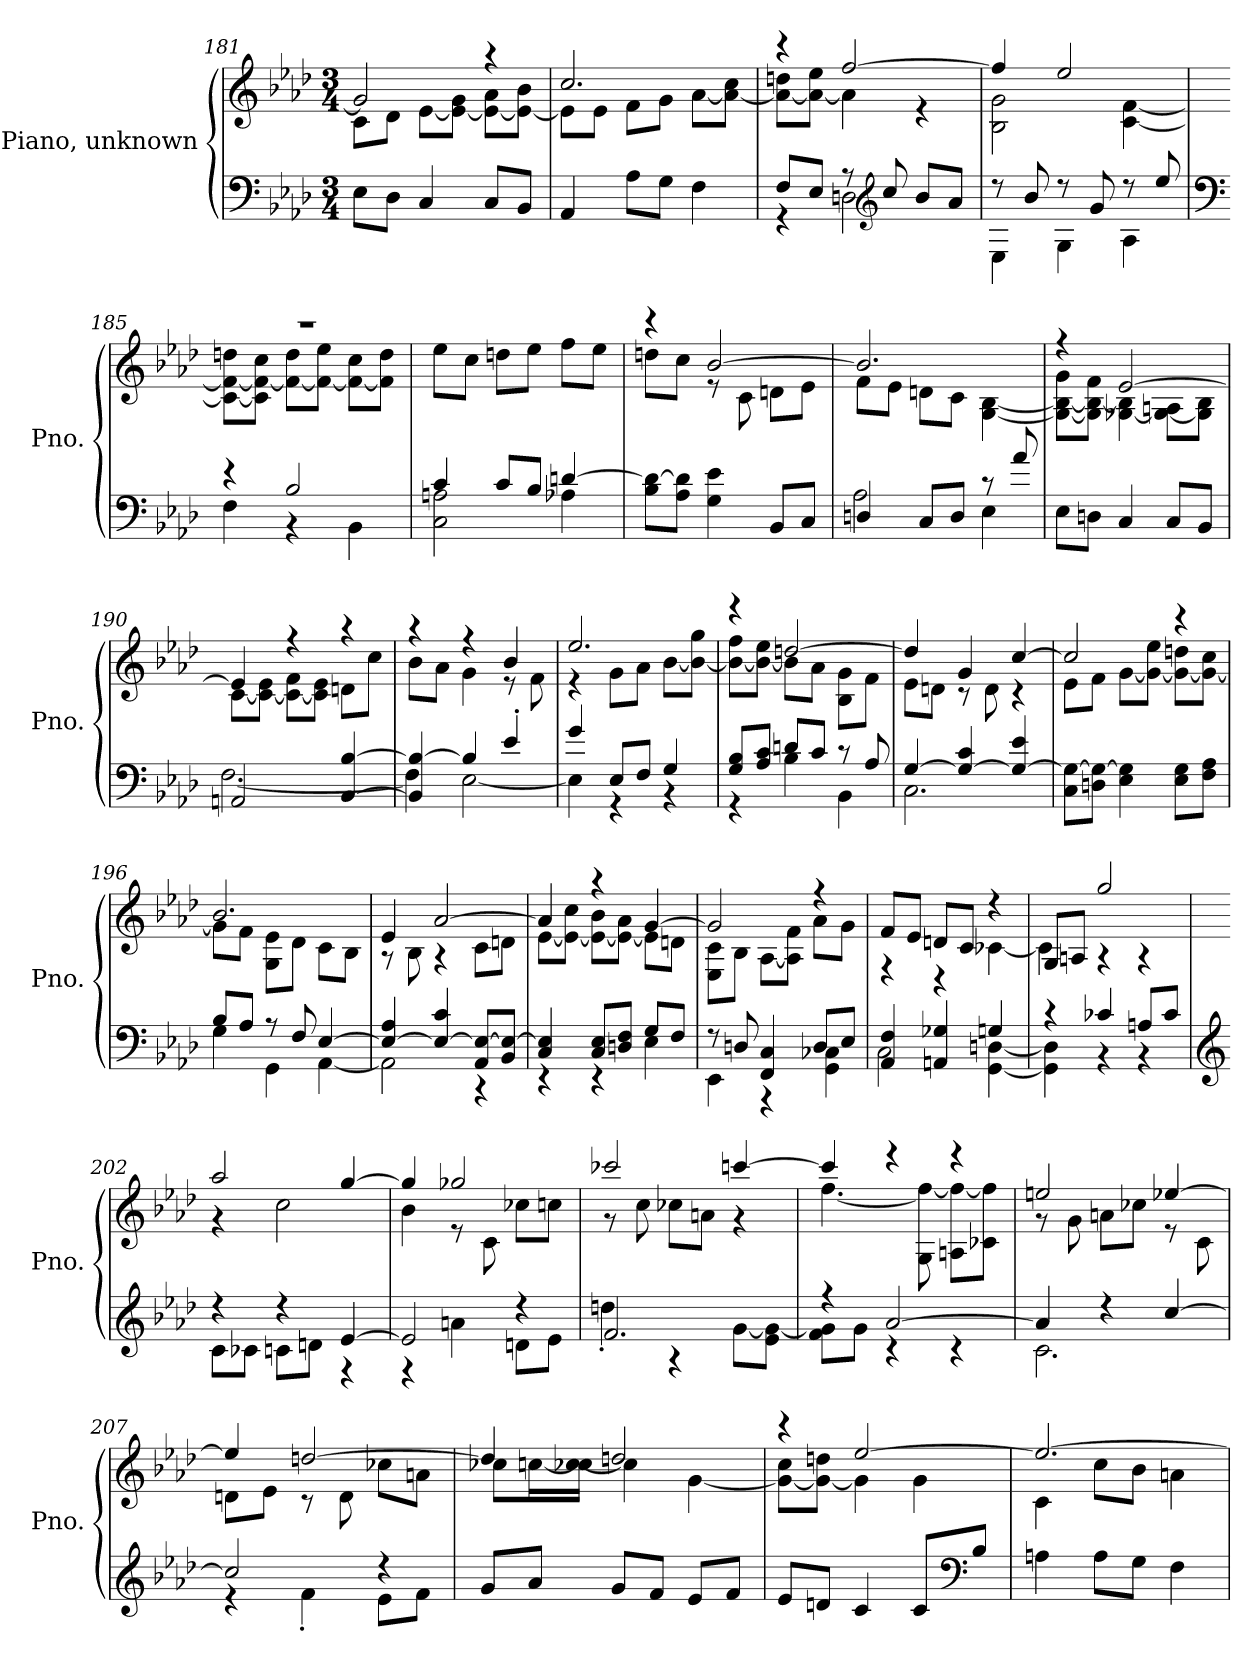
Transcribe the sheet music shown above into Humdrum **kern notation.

**kern	**kern
*part1	*part1
*staff2	*staff1
*I"Piano, unknown	*
*I'Pno.	*
*clefF4	*clefG2
*k[b-e-a-d-]	*k[b-e-a-d-]
*M3/4	*M3/4
=181	=181
*	*^
8E-\L	2g/]	8c\L
8D-\J	.	8d-\J
4C/	.	[8e-\L
.	.	8e-\_ 8g\J
8C/L	4r	8e-\_ 8a-\L
8BB-/J	.	8e-\_ 8b-\J
=182	=182	=182
4AA-/	2.cc/	8e-\L]
.	.	8e-\J
8A-\L	.	8f\L
8G\J	.	8g\J
4F\	.	[8a-\L
.	.	8a-\_ 8cc\J
=183	=183	=183
*^	*	*
8F/L	4r	4r	8a-\_ 8ddn\L
8E-/J	.	.	8a-\_ 8ee-\J
8r	2Dn\	[2ff/	4a-\]
*clefG2	*	*	*
8cc/	.	.	.
8b-/L	.	.	4r
8a-/J	.	.	.
=184	=184	=184	=184
8r	4E-\	4ff/]	2B-\ 2g\
8b-/	.	.	.
8r	4G\	2ee-/	.
8g/	.	.	.
8r	4A-\	.	[4c\ [4f\
8ee-/	.	.	.
!!LO:LB:g=z	!!
=185	=185	=185	=185
*clefF4	*	*	*
4r	4F\	2.r	8c\_ 8f\_ 8ddn\L
.	.	.	8c\] 8f\_ 8cc\J
2B-/	4r	.	8f\_ 8dd\L
.	.	.	8f\_ 8ee-\J
.	4BB-\	.	8f\_ 8cc\L
.	.	.	8f\] 8dd\J
*	*	*v	*v
=186	=186	=186
4c/	2C\ 2An\	8ee-\L
.	.	8cc\J
8c/L	.	8ddn\L
8B-/J	.	8ee-\J
[4dn/	4A-X\	8ff\L
.	.	8ee-\J
*v	*v	*
=187	=187
*	*^
8B-\ 8d\_L	4r	8ddn\L
8A-\ 8d\]J	.	8cc\J
4G\ 4e-\	[2b-/	8r
.	.	8c\
8BB-/L	.	8dn\L
8C/J	.	8e-\J
=188	=188	=188
*^	*	*
4Dn/	2A-\	2.b-/]	8f\L
.	.	.	8e-\J
8C/L	.	.	8dn\L
8D/J	.	.	8c\J
8r	4E-\	.	[4G\ [4B-\
8a-/	.	.	.
*v	*v	*	*
!!LO:LB:g=z	!!
=189	=189	=189
8E-\L	4r	8G\_ 8B-\_ 8g\L
8Dn\J	.	8G\] 8B-\_ 8f\J
4C/	[2e-/	[4G-X\ 4B-\]
8C/L	.	8G-\_ 8An\L
8BB-/J	.	8G-\] 8B-\J
=190	=190	=190
*^	*	*
2AAn/	[2.F\	4e-/]	[8c\L
.	.	.	8c\_ 8e-\J
.	.	4r	8c\_ 8f\L
.	.	.	8c\] 8e-\J
[4BB-/ [4B-/	.	4r	8dn\L
.	.	.	8cc\J
=191	=191	=191	=191
4BB-/] 4B-/_	4F\]	4r	8b-\L
.	.	.	8a-\J
4B-/]	[2E-\	4r	4g\
4e-'/	.	4b-/	8r
.	.	.	8f\
=192	=192	=192	=192
4g/	4E-\]	2.ee-/	4r
8E-/L	4r	.	8g\L
8F/J	.	.	8a-\J
4G/	4r	.	[8b-\L
.	.	.	8b-\_ 8gg\J
=193	=193	=193	=193
8G/ 8B-/L	4r	4r	8b-\_ 8ff\L
8A-/ 8c/J	.	.	8b-\_ 8ee-\J
8dn/L	4B-\	[2ddn/	8b-\L]
8c/J	.	.	8a-\J
8r	4BB-\	.	8B-\ 8g\L
8A-/	.	.	8f\J
!!LO:LB:g=z	!!
=194	=194	=194	=194
[4G/	2.C\	4dd/]	8e-\L
.	.	.	8dn\J
4G/_ 4c/	.	4g/	8r
.	.	.	8d\
4G/_ 4e-/	.	[4cc/	4r
*v	*v	*	*
=195	=195	=195
8C\ 8G\_L	2cc/]	8e-\L
8Dn\ 8G\_J	.	8f\J
4E-\ 4G\]	.	[8g\L
.	.	8g\_ 8ee-\J
8E-\ 8G\L	4r	8g\_ 8ddn\L
8F\ 8A-\J	.	8g\_ 8cc\J
=196	=196	=196
*^	*	*
8B-/L	4G\	2.b-/	8g\L]
8A-/J	.	.	8f\J
8r	4GG\	.	8G\ 8e-\L
8F/	.	.	8d-\J
[4E-/	[4AA-\	.	8c\L
.	.	.	8B-\J
=197	=197	=197	=197
4E-/_ 4A-/	2AA-\]	4e-/	8r
.	.	.	8B-\
4E-/_ 4c/	.	[2a-/	4r
8AA-/ 8E-/_L	4r	.	8c\L
8BB-/ 8E-/_J	.	.	8dn\J
=198	=198	=198	=198
4C/ 4E-/]	4r	4a-/]	[8e-\L
.	.	.	8e-\_ 8cc\J
8C/ 8E-/L	4r	4r	8e-\_ 8b-\L
8Dn/ 8F/J	.	.	8e-\_ 8a-\J
8G/L	4E-\	[4g/	8e-\L]
8F/J	.	.	8dn\J
!!LO:LB:g=z	!!
=199	=199	=199	=199
8r	4EE-\	2g/]	8E-\ 8c\L
8Dn/	.	.	8B-\J
4FF/ 4C/	4r	.	[8A-\L
.	.	.	8A-\] 8f\J
8D/L	4GG\ 4C-X\	4r	8a-\L
8E-/J	.	.	8g\J
=200	=200	=200	=200
4AA-/ 4F/	2C\	8f/L	4r
.	.	8e-/J	.
4AAn/ 4G-X/	.	8dn/L	4r
.	.	8c/J	.
4Gn/	[4GG\ [4Dn\	4r	[4c-X\
=201	=201	=201	=201
4r	4GG\] 4D\]	8G/L	4c-\]
.	.	8An/J	.
4c-X/	4r	2gg/	4r
8An/L	4r	.	4r
8c-/J	.	.	.
=202	=202	=202	=202
*clefG2	*	*	*
4r	8c\L	2aa-/	4r
.	8c-X\J	.	.
4r	8cn\L	.	2cc\
.	8dn\J	.	.
[4e-/	4r	[4gg/	.
=203	=203	=203	=203
2e-/]	4r	4gg/]	4b-\
.	4an\	2gg-X/	8r
.	.	.	8c\
4r	8dn\L	.	8cc-X\L
.	8e-\J	.	8ccn\J
!!LO:PB:g=z	!!
=204	=204	=204	=204
2.f/	4ddn'\	2ccc-X/	8r
.	.	.	8cc\
.	4r	.	8cc-X\L
.	.	.	8an\J
.	[8g\L	[4cccn/	4r
.	8e-\ 8g\_J	.	.
=205	=205	=205	=205
4r	8f\ 8g\]L	4ccc/]	[4.ff\
.	8g\J	.	.
[2a-/	4r	4r	.
.	.	.	8G\ 8ff\_
.	4r	4r	8An\ 8ff\_L
.	.	.	8c-X\ 8ff\]J
=206	=206	=206	=206
4a-/]	2.c\	2een/	8r
.	.	.	8g\
4r	.	.	8an\L
.	.	.	8cc-X\J
[4cc/	.	[4ee-X/	8r
.	.	.	8c\
=207	=207	=207	=207
2cc/]	4r	4ee-/]	8dn\L
.	.	.	8e-\J
.	4f'\	[2ddn/	8r
.	.	.	8d\
4r	8e-\L	.	8cc-X\L
.	8f\J	.	8an\J
*v	*v	*	*
!!LO:LB:g=z	!!
=208	=208	=208
8g/L	4dd/]	8cc-X\L
8a-/J	.	[16ccn\L
.	.	[16cc-X\ 16cc\]JJ
8g/L	2ddn/	4cc-\]
8f/J	.	.
8e-/L	.	[4g\
8f/J	.	.
=209	=209	=209
8e-/L	4r	8g\_ 8cc\L
8dn/J	.	8g\_ 8ddn\J
4c/	[2ee-/	4g\]
8c/L	.	4g\
*clefF4	*	*
8B-/J	.	.
=210	=210	=210
4An\	2.ee-/_	4c\
8A\L	.	8cc\L
8G\J	.	8b-\J
4F\	.	4an\
*	*v	*v
=	=
*-	*-
